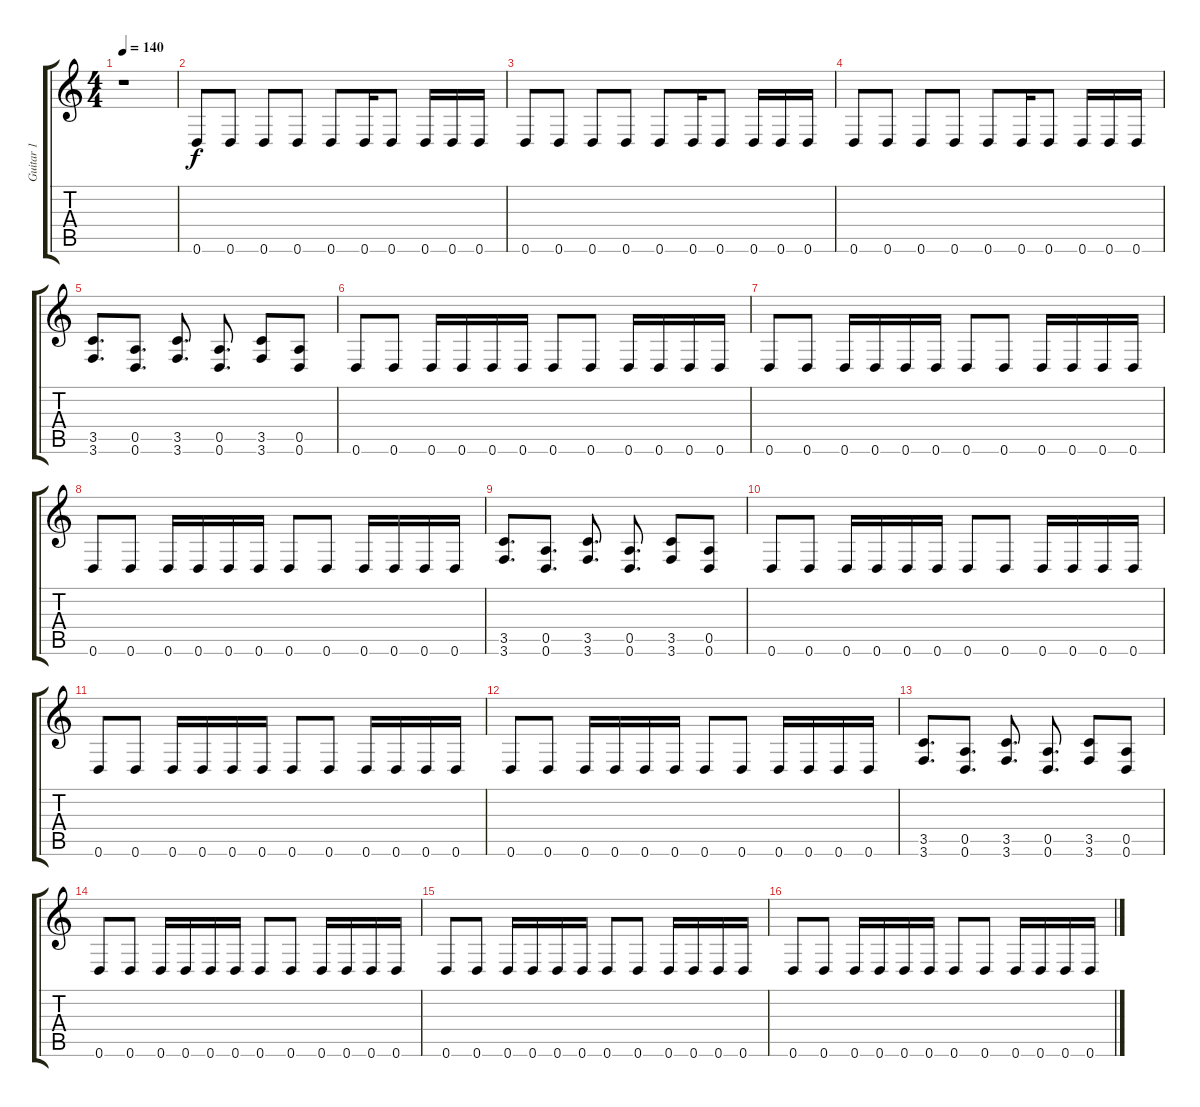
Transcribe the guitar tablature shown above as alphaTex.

\track ("Guitar 1" "Guitar 1") {instrument distortionguitar}
\staff {score tabs}
\tuning (E4 B3 G3 D3 A2 D2) {hide}
\ts (4 4)
\tempo 140
\clef g2
\ks c
r.1{dy f instrument distortionguitar} |
0.6.8 0.6.8 0.6.8 0.6.8 0.6.8 0.6.16 0.6.8 0.6.16 0.6.16 0.6.16 |
0.6.8 0.6.8 0.6.8 0.6.8 0.6.8 0.6.16 0.6.8 0.6.16 0.6.16 0.6.16 |
0.6.8 0.6.8 0.6.8 0.6.8 0.6.8 0.6.16 0.6.8 0.6.16 0.6.16 0.6.16 |
(3.5 3.6).8{d} (0.5 0.6).8{d} (3.5 3.6).8{d} (0.5 0.6).8{d} (3.5 3.6).8 (0.5 0.6).8 |
0.6.8 0.6.8 0.6.16 0.6.16 0.6.16 0.6.16 0.6.8 0.6.8 0.6.16 0.6.16 0.6.16 0.6.16 |
0.6.8 0.6.8 0.6.16 0.6.16 0.6.16 0.6.16 0.6.8 0.6.8 0.6.16 0.6.16 0.6.16 0.6.16 |
0.6.8 0.6.8 0.6.16 0.6.16 0.6.16 0.6.16 0.6.8 0.6.8 0.6.16 0.6.16 0.6.16 0.6.16 |
(3.5 3.6).8{d} (0.5 0.6).8{d} (3.5 3.6).8{d} (0.5 0.6).8{d} (3.5 3.6).8 (0.5 0.6).8 |
0.6.8 0.6.8 0.6.16 0.6.16 0.6.16 0.6.16 0.6.8 0.6.8 0.6.16 0.6.16 0.6.16 0.6.16 |
0.6.8 0.6.8 0.6.16 0.6.16 0.6.16 0.6.16 0.6.8 0.6.8 0.6.16 0.6.16 0.6.16 0.6.16 |
0.6.8 0.6.8 0.6.16 0.6.16 0.6.16 0.6.16 0.6.8 0.6.8 0.6.16 0.6.16 0.6.16 0.6.16 |
(3.5 3.6).8{d} (0.5 0.6).8{d} (3.5 3.6).8{d} (0.5 0.6).8{d} (3.5 3.6).8 (0.5 0.6).8 |
0.6.8 0.6.8 0.6.16 0.6.16 0.6.16 0.6.16 0.6.8 0.6.8 0.6.16 0.6.16 0.6.16 0.6.16 |
0.6.8 0.6.8 0.6.16 0.6.16 0.6.16 0.6.16 0.6.8 0.6.8 0.6.16 0.6.16 0.6.16 0.6.16 |
0.6.8 0.6.8 0.6.16 0.6.16 0.6.16 0.6.16 0.6.8 0.6.8 0.6.16 0.6.16 0.6.16 0.6.16
